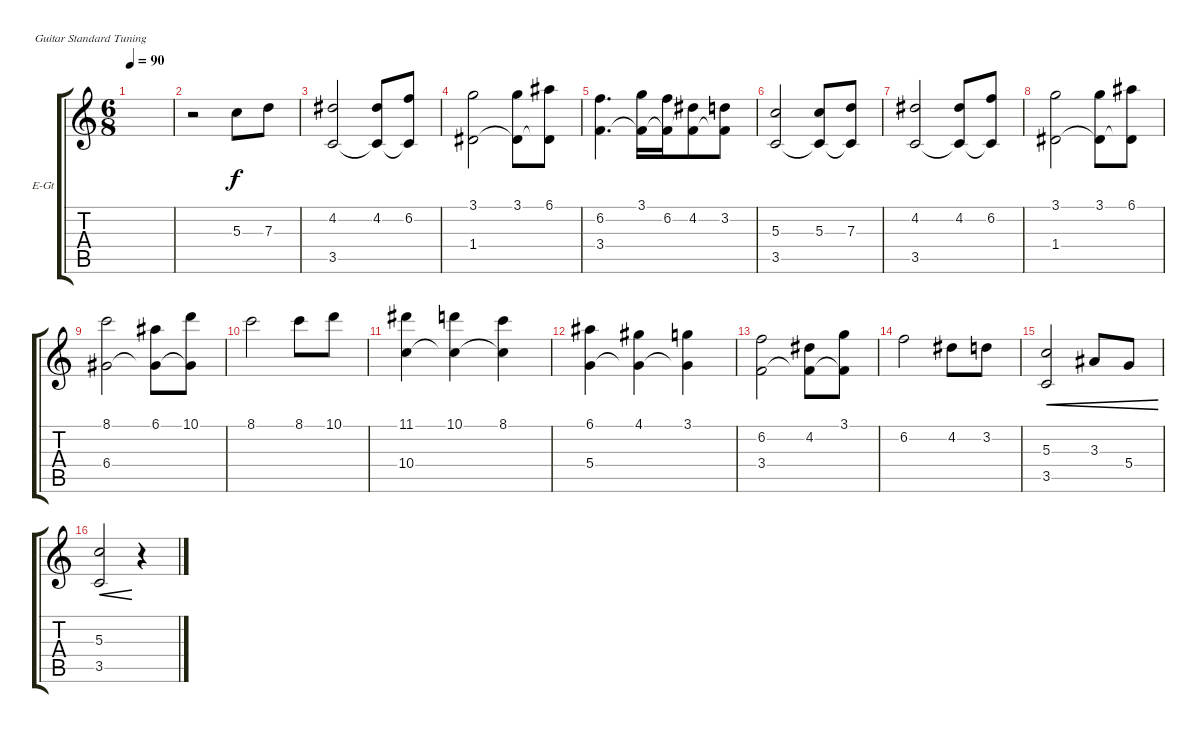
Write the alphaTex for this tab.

\defaultSystemsLayout 4
\bracketExtendMode groupsimilarinstruments
\firstSystemTrackNameOrientation horizontal
\otherSystemsTrackNameOrientation horizontal
\track ("Clean Guitar 2" "E-Gt") {instrument electricguitarclean}
\staff {score tabs}
\tuning (E4 B3 G3 D3 A2 E2)
\ts (6 8)
\tempo 90
\clef g2
\ks c
|
r.2 5.3.8 7.3.8 |
(4.2 3.5).2 (4.2 3.5{t}).8 (6.2 3.5{t}).8 |
(3.1 1.4).2 (3.1 1.4{t}).8 (6.1 1.4{t}).8 |
(6.2 3.4).4{d} (3.1 3.4{t}).16 (6.2 3.4{t}).16 (4.2 3.4{t}).8 (3.2 3.4{t}).8 |
(5.3 3.5).2 (5.3 3.5{t}).8 (7.3 3.5{t}).8 |
(4.2 3.5).2 (4.2 3.5{t}).8 (6.2 3.5{t}).8 |
(3.1 1.4).2 (3.1 1.4{t}).8 (6.1 1.4{t}).8 |
(8.1 6.4).2 (6.1 6.4{t}).8 (10.1 6.4{t}).8 |
8.1.2 8.1.8 10.1.8 |
(11.1 10.4).4 (10.1 10.4{t}).4 (8.1 10.4{t}).4 |
(6.1 5.4).4 (4.1 5.4{t}).4 (3.1 5.4{t}).4 |
(6.2 3.4).2 (4.2 3.4{t}).8 (3.1 3.4{t}).8 |
6.2.2 4.2.8 3.2.8 |
(5.3 3.5).2{cre} 3.3.8{cre} 5.4.8{cre} |
(5.3 3.5).2{cre dy f} r.4
